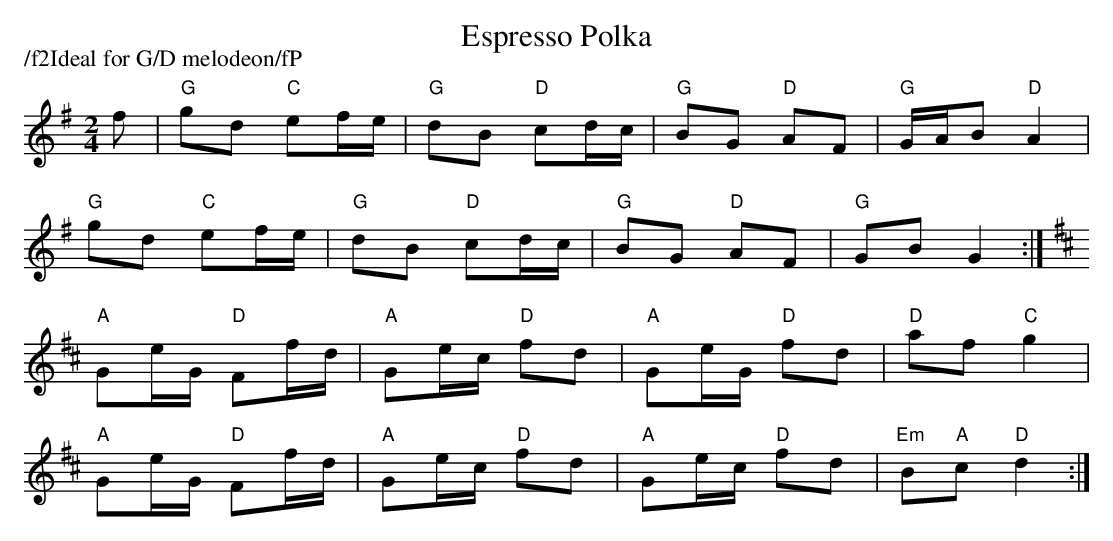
X:1
T:Espresso Polka
P:/f2Ideal for G/D melodeon/fP
M:2/4
L:1/4
K:G
f/2|"G"g/2d/2 "C"e/2f/4e/4|"G"d/2B/2 "D"c/2d/4c/4|"G"B/2G/2 "D"A/2F/2|\
"G"G/4A/4B/2 "D"A|
"G"g/2d/2 "C"e/2f/4e/4|"G"d/2B/2 "D"c/2d/4c/4|"G"B/2G/2 "D"A/2F/2|"G"G/2B/2 G\
:|
K:D
"A"G/2e/4G/4 "D"F/2f/4d/4|"A"G/2e/4c/4 "D"f/2d/2|"A"G/2e/4G/4 "D"f/2d/2|\
"D"a/2f/2 "C"g|
K:D
"A"G/2e/4G/4 "D"F/2f/4d/4|"A"G/2e/4c/4 "D"f/2d/2|"A"G/2e/4c/4 "D"f/2d/2|\
"Em"B/2"A"c/2 "D"d:|
